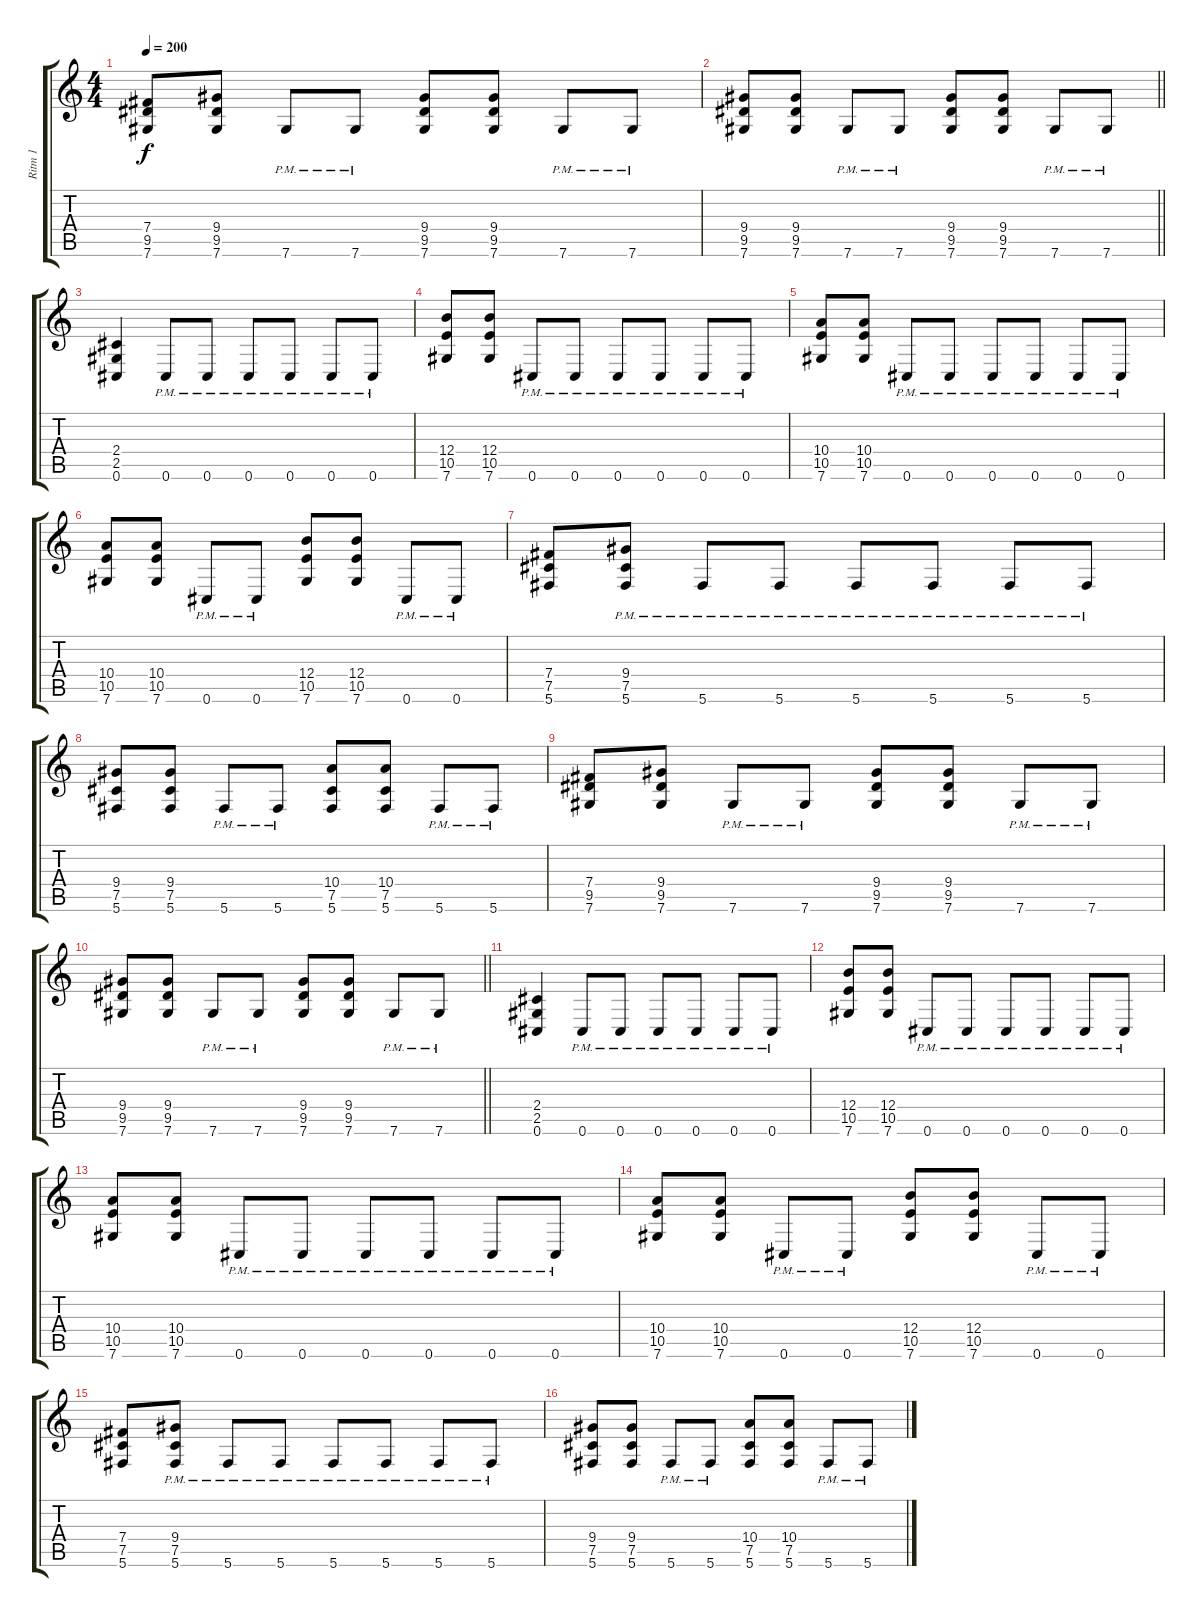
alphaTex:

\track ("Ritm 1" "Ritm 1") {instrument distortionguitar}
\staff {score tabs}
\tuning (Db4 Ab3 E3 B2 Gb2 Db2) {hide}
\ts (4 4)
\tempo 200
\clef g2
\ks c
(7.4 9.5 7.6).8{dy f} (9.4 9.5 7.6).8 7.6{pm}.8 7.6{pm}.8 (9.4 9.5 7.6).8 (9.4 9.5 7.6).8 7.6{pm}.8 7.6{pm}.8 |
\barLineRight lightlight
(9.4 9.5 7.6).8 (9.4 9.5 7.6).8 7.6{pm}.8 7.6{pm}.8 (9.4 9.5 7.6).8 (9.4 9.5 7.6).8 7.6{pm}.8 7.6{pm}.8 |
(2.4 2.5 0.6).4 0.6{pm}.8 0.6{pm}.8 0.6{pm}.8 0.6{pm}.8 0.6{pm}.8 0.6{pm}.8 |
(12.4 10.5 7.6).8 (12.4 10.5 7.6).8 0.6{pm}.8 0.6{pm}.8 0.6{pm}.8 0.6{pm}.8 0.6{pm}.8 0.6{pm}.8 |
(10.4 10.5 7.6).8 (10.4 10.5 7.6).8 0.6{pm}.8 0.6{pm}.8 0.6{pm}.8 0.6{pm}.8 0.6{pm}.8 0.6{pm}.8 |
(10.4 10.5 7.6).8 (10.4 10.5 7.6).8 0.6{pm}.8 0.6{pm}.8 (12.4 10.5 7.6).8 (12.4 10.5 7.6).8 0.6{pm}.8 0.6{pm}.8 |
(7.4 7.5 5.6).8 (9.4 7.5 5.6{pm}).8 5.6{pm}.8 5.6{pm}.8 5.6{pm}.8 5.6{pm}.8 5.6{pm}.8 5.6{pm}.8 |
(9.4 7.5 5.6).8 (9.4 7.5 5.6).8 5.6{pm}.8 5.6{pm}.8 (10.4 7.5 5.6).8 (10.4 7.5 5.6).8 5.6{pm}.8 5.6{pm}.8 |
(7.4 9.5 7.6).8 (9.4 9.5 7.6).8 7.6{pm}.8 7.6{pm}.8 (9.4 9.5 7.6).8 (9.4 9.5 7.6).8 7.6{pm}.8 7.6{pm}.8 |
\barLineRight lightlight
(9.4 9.5 7.6).8 (9.4 9.5 7.6).8 7.6{pm}.8 7.6{pm}.8 (9.4 9.5 7.6).8 (9.4 9.5 7.6).8 7.6{pm}.8 7.6{pm}.8 |
(2.4 2.5 0.6).4 0.6{pm}.8 0.6{pm}.8 0.6{pm}.8 0.6{pm}.8 0.6{pm}.8 0.6{pm}.8 |
(12.4 10.5 7.6).8 (12.4 10.5 7.6).8 0.6{pm}.8 0.6{pm}.8 0.6{pm}.8 0.6{pm}.8 0.6{pm}.8 0.6{pm}.8 |
(10.4 10.5 7.6).8 (10.4 10.5 7.6).8 0.6{pm}.8 0.6{pm}.8 0.6{pm}.8 0.6{pm}.8 0.6{pm}.8 0.6{pm}.8 |
(10.4 10.5 7.6).8 (10.4 10.5 7.6).8 0.6{pm}.8 0.6{pm}.8 (12.4 10.5 7.6).8 (12.4 10.5 7.6).8 0.6{pm}.8 0.6{pm}.8 |
(7.4 7.5 5.6).8 (9.4 7.5 5.6{pm}).8 5.6{pm}.8 5.6{pm}.8 5.6{pm}.8 5.6{pm}.8 5.6{pm}.8 5.6{pm}.8 |
(9.4 7.5 5.6).8 (9.4 7.5 5.6).8 5.6{pm}.8 5.6{pm}.8 (10.4 7.5 5.6).8 (10.4 7.5 5.6).8 5.6{pm}.8 5.6{pm}.8
